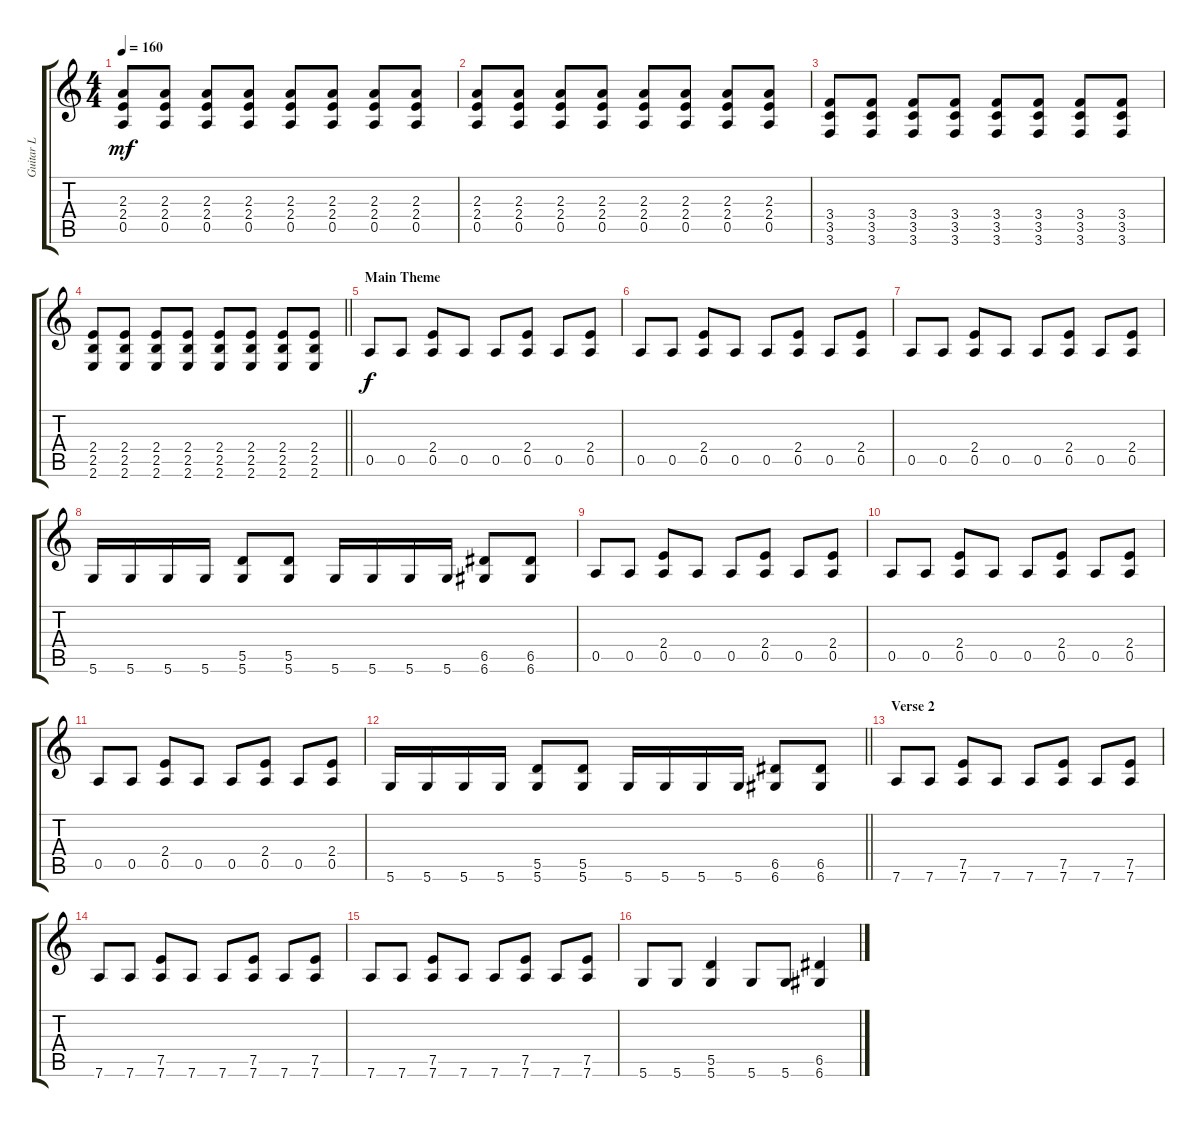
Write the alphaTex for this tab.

\track ("Guitar L" "Guitar L") {instrument distortionguitar}
\staff {score tabs}
\tuning (E4 B3 G3 D3 A2 D2) {hide}
\ts (4 4)
\tempo 160
\clef g2
\ks c
(2.3 2.4 0.5).8{dy mf} (2.3 2.4 0.5).8 (2.3 2.4 0.5).8 (2.3 2.4 0.5).8 (2.3 2.4 0.5).8 (2.3 2.4 0.5).8 (2.3 2.4 0.5).8 (2.3 2.4 0.5).8 |
(2.3 2.4 0.5).8 (2.3 2.4 0.5).8 (2.3 2.4 0.5).8 (2.3 2.4 0.5).8 (2.3 2.4 0.5).8 (2.3 2.4 0.5).8 (2.3 2.4 0.5).8 (2.3 2.4 0.5).8 |
(3.4 3.5 3.6).8 (3.4 3.5 3.6).8 (3.4 3.5 3.6).8 (3.4 3.5 3.6).8 (3.4 3.5 3.6).8 (3.4 3.5 3.6).8 (3.4 3.5 3.6).8 (3.4 3.5 3.6).8 |
\barLineRight lightlight
(2.4 2.5 2.6).8 (2.4 2.5 2.6).8 (2.4 2.5 2.6).8 (2.4 2.5 2.6).8 (2.4 2.5 2.6).8 (2.4 2.5 2.6).8 (2.4 2.5 2.6).8 (2.4 2.5 2.6).8 |
\section ("" "Main Theme")
0.5.8{dy f} 0.5.8 (2.4 0.5).8 0.5.8 0.5.8 (2.4 0.5).8 0.5.8 (2.4 0.5).8 |
0.5.8 0.5.8 (2.4 0.5).8 0.5.8 0.5.8 (2.4 0.5).8 0.5.8 (2.4 0.5).8 |
0.5.8 0.5.8 (2.4 0.5).8 0.5.8 0.5.8 (2.4 0.5).8 0.5.8 (2.4 0.5).8 |
5.6.16 5.6.16 5.6.16 5.6.16 (5.5 5.6).8 (5.5 5.6).8 5.6.16 5.6.16 5.6.16 5.6.16 (6.5 6.6).8 (6.5 6.6).8 |
0.5.8 0.5.8 (2.4 0.5).8 0.5.8 0.5.8 (2.4 0.5).8 0.5.8 (2.4 0.5).8 |
0.5.8 0.5.8 (2.4 0.5).8 0.5.8 0.5.8 (2.4 0.5).8 0.5.8 (2.4 0.5).8 |
0.5.8 0.5.8 (2.4 0.5).8 0.5.8 0.5.8 (2.4 0.5).8 0.5.8 (2.4 0.5).8 |
\barLineRight lightlight
5.6.16 5.6.16 5.6.16 5.6.16 (5.5 5.6).8 (5.5 5.6).8 5.6.16 5.6.16 5.6.16 5.6.16 (6.5 6.6).8 (6.5 6.6).8 |
\section ("" "Verse 2")
7.6.8 7.6.8 (7.5 7.6).8 7.6.8 7.6.8 (7.5 7.6).8 7.6.8 (7.5 7.6).8 |
7.6.8 7.6.8 (7.5 7.6).8 7.6.8 7.6.8 (7.5 7.6).8 7.6.8 (7.5 7.6).8 |
7.6.8 7.6.8 (7.5 7.6).8 7.6.8 7.6.8 (7.5 7.6).8 7.6.8 (7.5 7.6).8 |
5.6.8 5.6.8 (5.5 5.6).4 5.6.8 5.6.8 (6.5 6.6).4
